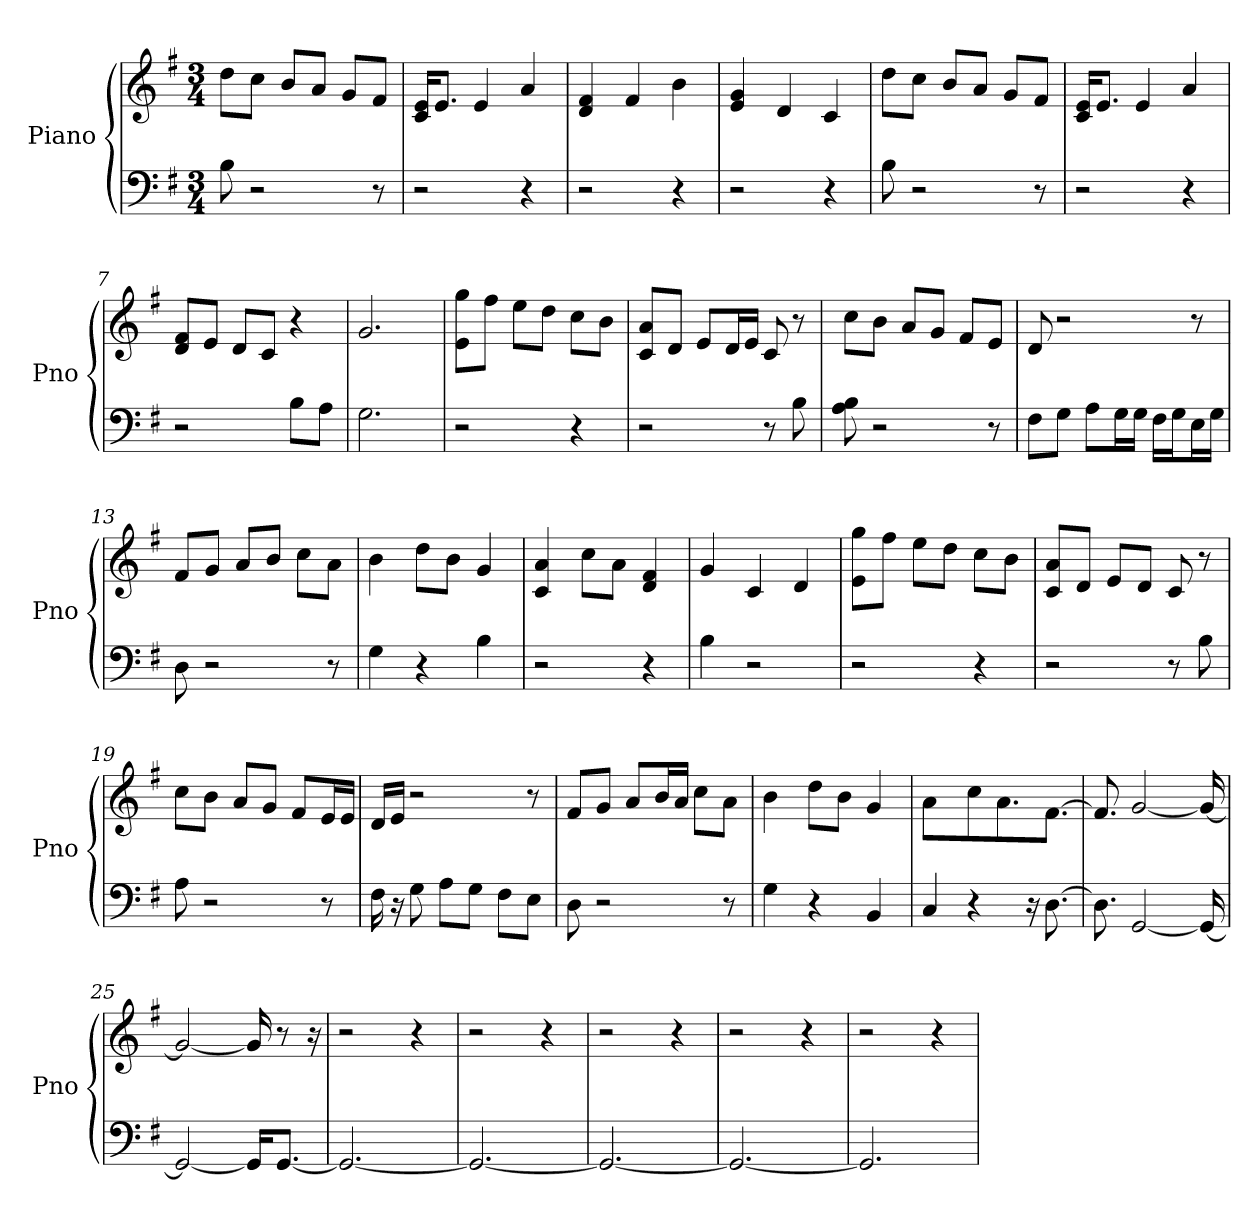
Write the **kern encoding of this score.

**kern	**kern
*part1	*part1
*staff2	*staff1
*I"Piano	*
*I'Pno	*
*clefF4	*clefG2
*k[f#]	*k[f#]
*G:	*G:
*M3/4	*M3/4
*MM125	*MM125
=1	=1
8B	8dd\L
2r	8cc\J
.	8b/L
.	8a/J
.	8g/L
8r	8f#/J
=2	=2
2r	16c/ 16e/KL
.	8.e/J
.	4e
4r	4a
=3	=3
2r	4d 4f#
.	4f#
4r	4b
=4	=4
2r	4e 4g
.	4d
4r	4c
=5	=5
8B	8dd\L
2r	8cc\J
.	8b/L
.	8a/J
.	8g/L
8r	8f#/J
=6	=6
2r	16e/ 16c/KL
.	8.e/J
.	4e
4r	4a
=7	=7
2r	8f#/ 8d/L
.	8e/J
.	8d/L
.	8c/J
8B\L	4r
8A\J	.
=8	=8
2.G	2.g
=9	=9
2r	8gg\ 8e\L
.	8ff#\J
.	8ee\L
.	8dd\J
4r	8cc\L
.	8b\J
=10	=10
2r	8c/ 8a/L
.	8d/J
.	8e/L
.	16d/L
.	16e/JJ
8r	8c
8B	8r
=11	=11
8B 8A	8cc\L
2r	8b\J
.	8a/L
.	8g/J
.	8f#/L
8r	8e/J
=12	=12
8F#\L	8d
8G\J	2r
8A\L	.
16G\L	.
16G\JJ	.
16F#\LL	.
16G\J	.
16E\L	8r
16G\JJ	.
=13	=13
8D	8f#/L
2r	8g/J
.	8a/L
.	8b/J
.	8cc\L
8r	8a\J
=14	=14
4G	4b
4r	8dd\L
.	8b\J
4B	4g
=15	=15
2r	4c 4a
.	8cc\L
.	8a\J
4r	4f# 4d
=16	=16
4B	4g
2r	4c
.	4d
=17	=17
2r	8gg\ 8e\L
.	8ff#\J
.	8ee\L
.	8dd\J
4r	8cc\L
.	8b\J
=18	=18
2r	8c/ 8a/L
.	8d/J
.	8e/L
.	8d/J
8r	8c
8B	8r
=19	=19
8A	8cc\L
2r	8b\J
.	8a/L
.	8g/J
.	8f#/L
8r	16e/L
.	16e/JJ
=20	=20
16F#	16d/LL
16r	16e/JJ
8G	2r
8A\L	.
8G\J	.
8F#\L	.
8E\J	8r
=21	=21
8D	8f#/L
2r	8g/J
.	8a/L
.	16b/L
.	16a/JJ
.	8cc\L
8r	8a\J
=22	=22
4G	4b
4r	8dd\L
.	8b\J
4BB	4g
=23	=23
4C	4a
4r	8cc\L
.	8.a\J
16r	.
[8.D	[8.f#J
=24	=24
8.D]	8.f#]
[2GG	[2g
16GG_	16g_
=25	=25
2GG_	2g_
16GG/KL]	16g]
[8.GG/J	8r
.	16r
=26	=26
2.GG_	2r
.	4r
=27	=27
2.GG_	2r
.	4r
=28	=28
2.GG_	2r
.	4r
=29	=29
2.GG_	2r
.	4r
=30	=30
2.GG]	2r
.	4r
=	=
*-	*-
